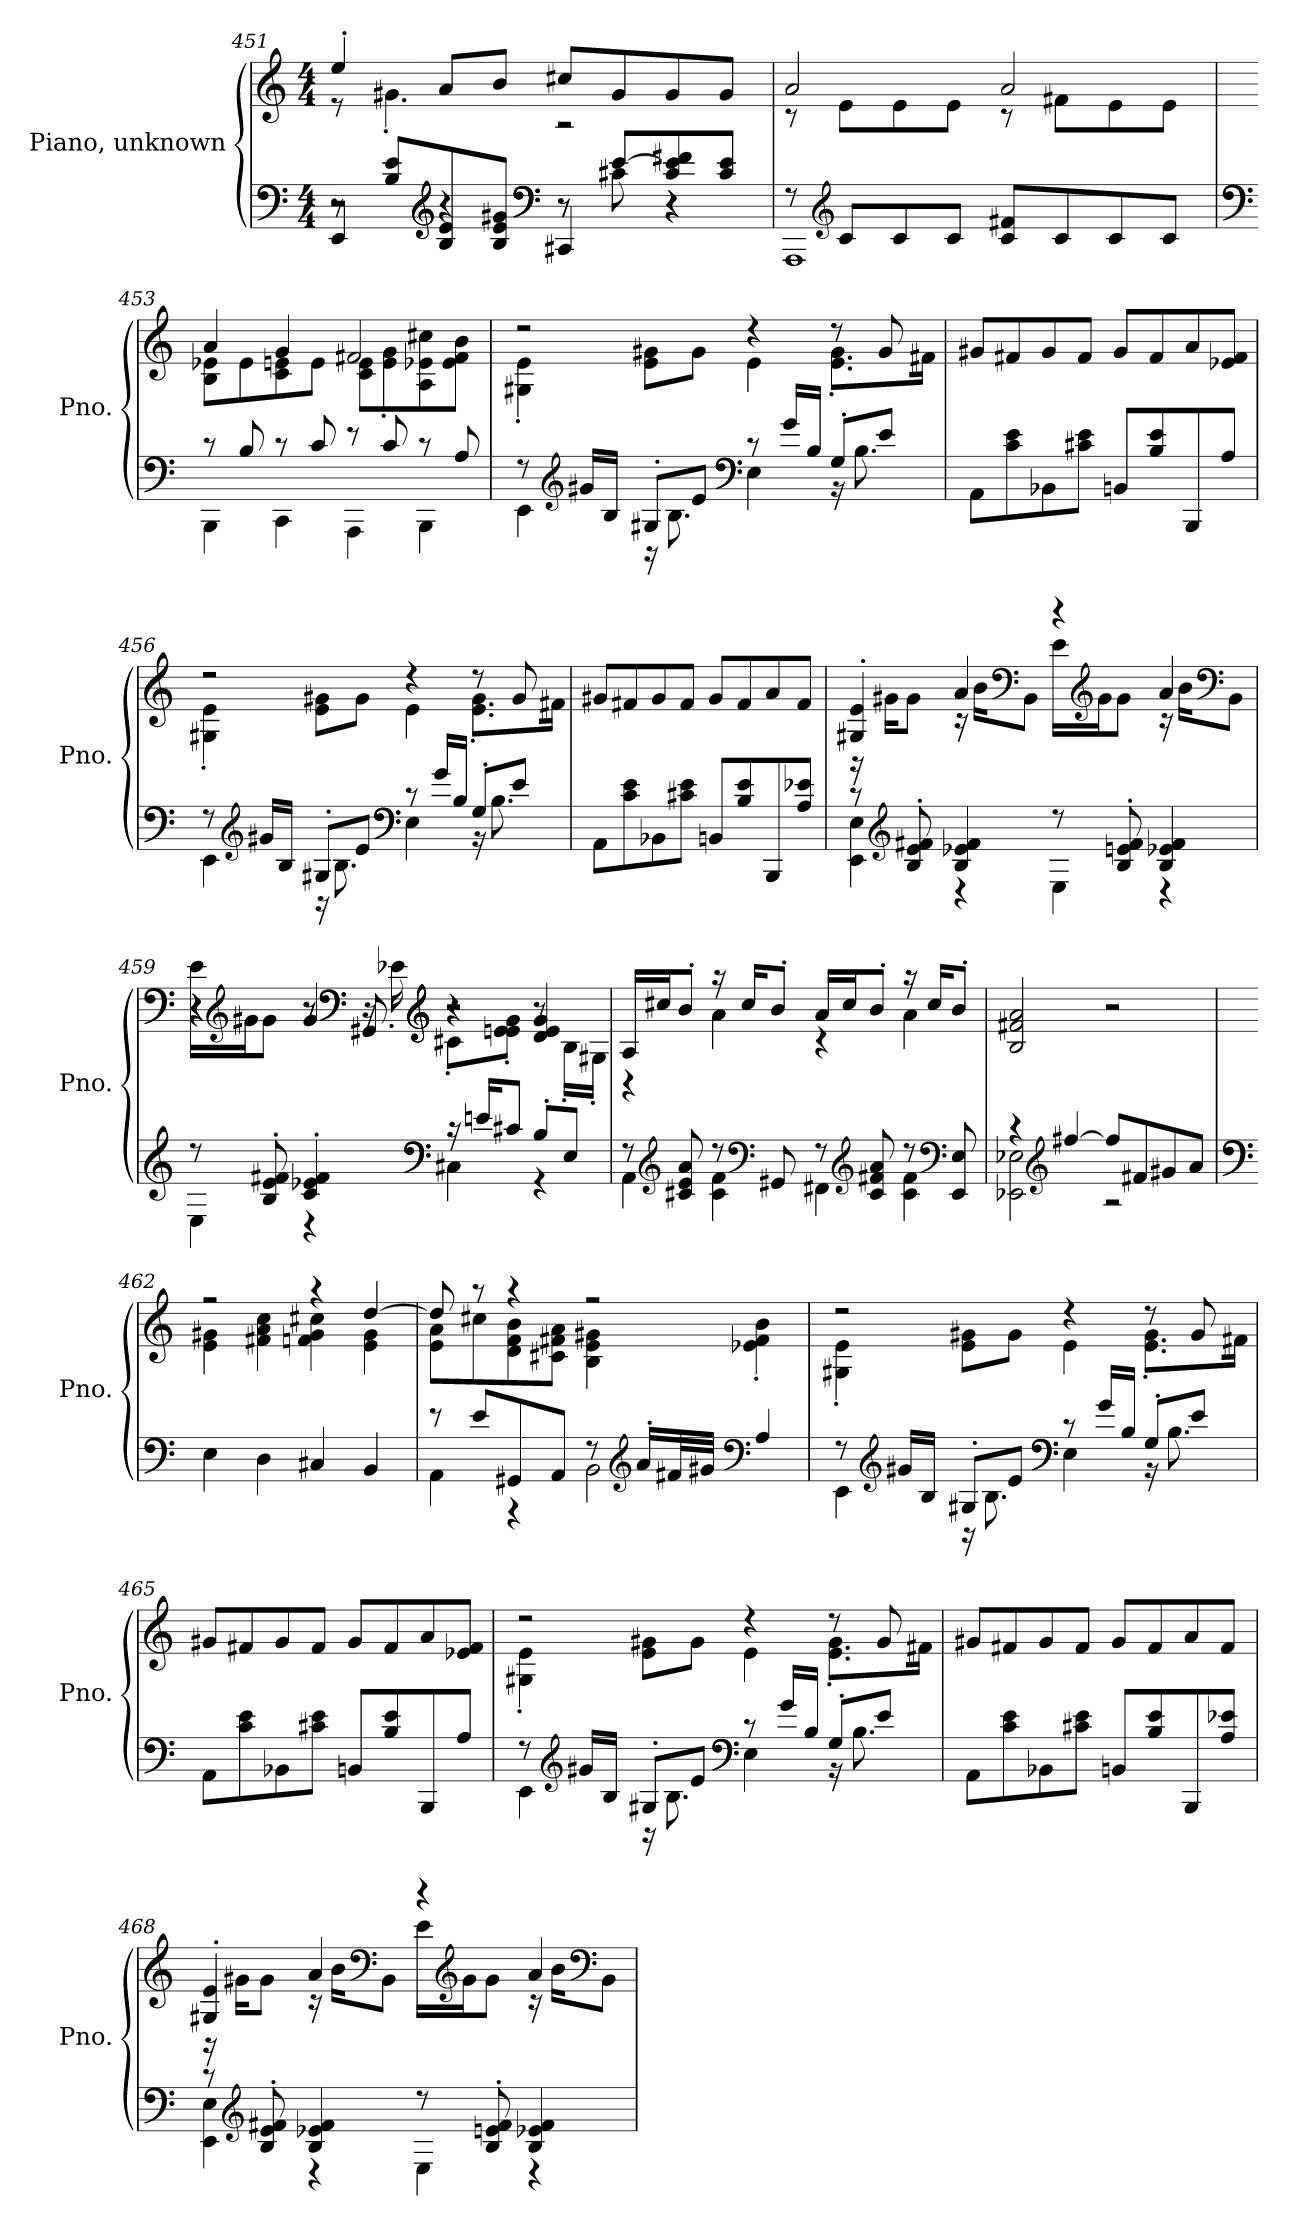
**kern	**kern
*part1	*part1
*staff2	*staff1
*I"Piano, unknown	*
*I'Pno.	*
*clefF4	*clefG2
*k[]	*k[]
*M4/4	*M4/4
=451	=451
*^	*^
*	*^	*	*
8r	2r	4EE/	4ee'/	8r
8B/ 8e/L	.	.	.	4.g#X'\
*clefG2	*	*	*	*
8B/ 8e/	.	4r	8a/L	.
8B/ 8e/ 8g#X/J	.	.	8b/J	.
*clefF4	*	*	*	*
8r	8r	4CC#X/	8cc#X/L	2r
[8e/L	8c#X\	.	8g#/	.
8c#/ 8e/] 8f#X/	4r	4r	8g#/	.
8c#/ 8e/J	.	.	8g#/J	.
*	*v	*v	*	*
!!LO:LB:g=z	!!
=452	=452	=452	=452
8r	1AAA	2a/	8r
*clefG2	*	*	*
8c/L	.	.	8e\L
8c/	.	.	8e\
8c/J	.	.	8e\J
8c/ 8f#X/L	.	2a/	8r
8c/	.	.	8f#X\L
8c/	.	.	8e\
8c/J	.	.	8e\J
=453	=453	=453	=453
*clefF4	*	*	*
8r	4BBB\	4a/	8B\ 8e-X\L
8B/	.	.	8e-\
8r	4CC\	4g/	8c\ 8en\
8c/	.	.	8e\J
8r	4AAA\	2f#X/	8c\ 8e\L
8c/	.	.	8e\' 8g\'
8r	4BBB\	.	8A\ 8e-X\ 8cc#X\
8A/	.	.	8e-\ 8f#\ 8b\J
!!LO:LB:g=z	!!
=454	=454	=454	=454
8r	4EE\	2r	4G#X\' 4e\'
*clefG2	*	*	*
16g#X/LL	.	.	.
16B/JJ	.	.	.
8G#X'/L	16r	.	8e\ 8g#X\L
.	8.B\	.	.
8e/J	.	.	8g#\J
*clefF4	*	*	*
8r	4E\	4r	4e\
16g#/LL	.	.	.
16B/JJ	.	.	.
8G#'/L	16r	8r	8.e\' 8.g#\'L
.	8.B\	.	.
8e/J	.	8g#/	.
.	.	.	16f#X\Jk
*v	*v	*	*
*	*v	*v
=455	=455
8AA\L	8g#X/L
8c\ 8e\	8f#X/
8BB-X\	8g#/
8c#X\ 8e\J	8f#/J
8BBn/L	8g#/L
8B/ 8e/	8f#/
8BBB/	8a/
8A/J	8e-X/ 8f#/J
!!LO:PB:g=z
=456	=456
*^	*^
8r	4EE\	2r	4G#X\' 4e\'
*clefG2	*	*	*
16g#X/LL	.	.	.
16B/JJ	.	.	.
8G#X'/L	16r	.	8e\ 8g#X\L
.	8.B\	.	.
8e/J	.	.	8g#\J
*clefF4	*	*	*
8r	4E\	4r	4e\
16g#/LL	.	.	.
16B/JJ	.	.	.
8G#'/L	16r	8r	8.e\' 8.g#\'L
.	8.B\	.	.
8e/J	.	8g#/	.
.	.	.	16f#X\Jk
*v	*v	*	*
*	*v	*v
=457	=457
8AA\L	8g#X/L
8c\ 8e\	8f#X/
8BB-X\	8g#/
8c#X\ 8e\J	8f#/J
8BBn/L	8g#/L
8B/ 8e/	8f#/
8BBB/	8a/
8A/ 8e-X/J	8f#/J
!!LO:LB:g=z
=458	=458
*^	*^
8r	4EE\ 4E\	4G#X/' 4e/'	16r
.	.	.	16g#X\KL
*clefG2	*	*	*
8B/' 8e/' 8f#X/'	.	.	8g#\J
4B/ 4e-X/ 4f#/	4r	4a/	16r
.	.	.	16b\KL
*	*	*clefF4	*
.	.	.	8BB\J
8r	4E\	4r	16e\LL
*	*	*clefG2	*
.	.	.	16g#\J
8B/' 8en/' 8f#/'	.	.	8g#\J
4B/ 4e-X/ 4f#/	4r	4a/	16r
.	.	.	16b\KL
*	*	*clefF4	*
.	.	.	8BB\J
!!LO:LB:g=z
=459	=459	=459	=459
*	*	*	*^
8r	4E\	4r	16e\LL	4r
*	*	*clefG2	*	*
.	.	.	16g#X\J	.
8B/' 8e/' 8f#X/'	.	.	8g#\J	.
4c/' 4e-X/' 4f#/'	4r	4g#/	8r	8r
*	*	*clefF4	*	*
.	.	.	16r	8GG#X/
.	.	.	16e-X'\	.
*clefF4	*	*clefG2	*	*
16r	4C#X\	4r	8c#X'\L	2r
16en/KL	.	.	.	.
8c#X/J	.	.	8e-\' 8en\' 8g#\'J	.
8B'/L	4r	4d/ 4e/ 4g#/	8r	.
8E/J	.	.	16B'\LL	.
.	.	.	16G#X'\JJ	.
*	*	*	*v	*v
!!LO:LB:g=z
=460	=460	=460	=460
8r	4AA\	16A/LL	4r
.	.	16cc#X/J	.
*clefG2	*	*	*
8c#X/ 8e/ 8a/	.	8b'/J	.
8r	4c#\ 4f\	16r	4a\
.	.	16cc#/KL	.
*clefF4	*	*	*
8GG#X/	.	8b'/J	.
8r	4FF#X\	16a/LL	4r
.	.	16cc#/J	.
*clefG2	*	*	*
8c#/ 8f#X/ 8a/	.	8b'/J	.
8r	4c#\ 4f#\	16r	4a\
.	.	16cc#/KL	.
*clefF4	*	*	*
8EE/ 8E/	.	8b'/J	.
*	*	*v	*v
=461	=461	=461
4r	2EE-X\ 2E-X\	2B/ 2f#X/ 2a/
*clefG2	*	*
[4ff#X/	.	.
8ff#/L]	2r	2r
8f#X/	.	.
8g#X/	.	.
8a/J	.	.
*v	*v	*
=462	=462
*clefF4	*
*	*^
4E\	2r	4e\ 4g#X\
4D\	.	4f#X\ 4a\ 4cc\
4C#X/	4r	4fn\ 4g#\ 4cc#X\
4BB/	[4dd/	4e\ 4g#\
!!LO:LB:g=z	!!
=463	=463	=463
*^	*	*
8r	4AA\	8dd/]	8e\ 8a\L
8e/L	.	8r	8cc#X\
8GG#X/	4r	4r	8d\ 8f\ 8b\
8AA/J	.	.	8c#X\ 8f#X\ 8a\J
8r	2BB\	2r	4B\ 4e\ 4g#X\
*clefG2	*	*	*
16a'/LL	.	.	.
32f#X/L	.	.	.
32g#X/JJJ	.	.	.
*clefF4	*	*	*
4A/	.	.	4e-X\' 4f#\' 4b\'
=464	=464	=464	=464
8r	4EE\	2r	4G#X\' 4e\'
*clefG2	*	*	*
16g#X/LL	.	.	.
16B/JJ	.	.	.
8G#X'/L	16r	.	8e\ 8g#X\L
.	8.B\	.	.
8e/J	.	.	8g#\J
*clefF4	*	*	*
8r	4E\	4r	4e\
16g#/LL	.	.	.
16B/JJ	.	.	.
8G#'/L	16r	8r	8.e\' 8.g#\'L
.	8.B\	.	.
8e/J	.	8g#/	.
.	.	.	16f#X\Jk
*v	*v	*	*
*	*v	*v
!!LO:LB:g=z
=465	=465
8AA\L	8g#X/L
8c\ 8e\	8f#X/
8BB-X\	8g#/
8c#X\ 8e\J	8f#/J
8BBn/L	8g#/L
8B/ 8e/	8f#/
8BBB/	8a/
8A/J	8e-X/ 8f#/J
=466	=466
*^	*^
8r	4EE\	2r	4G#X\' 4e\'
*clefG2	*	*	*
16g#X/LL	.	.	.
16B/JJ	.	.	.
8G#X'/L	16r	.	8e\ 8g#X\L
.	8.B\	.	.
8e/J	.	.	8g#\J
*clefF4	*	*	*
8r	4E\	4r	4e\
16g#/LL	.	.	.
16B/JJ	.	.	.
8G#'/L	16r	8r	8.e\' 8.g#\'L
.	8.B\	.	.
8e/J	.	8g#/	.
.	.	.	16f#X\Jk
*v	*v	*	*
*	*v	*v
!!LO:PB:g=z
=467	=467
8AA\L	8g#X/L
8c\ 8e\	8f#X/
8BB-X\	8g#/
8c#X\ 8e\J	8f#/J
8BBn/L	8g#/L
8B/ 8e/	8f#/
8BBB/	8a/
8A/ 8e-X/J	8f#/J
=468	=468
*^	*^
8r	4EE\ 4E\	4G#X/' 4e/'	16r
.	.	.	16g#X\KL
*clefG2	*	*	*
8B/' 8e/' 8f#X/'	.	.	8g#\J
4B/ 4e-X/ 4f#/	4r	4a/	16r
.	.	.	16b\KL
*	*	*clefF4	*
.	.	.	8BB\J
8r	4E\	4r	16e\LL
*	*	*clefG2	*
.	.	.	16g#\J
8B/' 8en/' 8f#/'	.	.	8g#\J
4B/ 4e-X/ 4f#/	4r	4a/	16r
.	.	.	16b\KL
*	*	*clefF4	*
.	.	.	8BB\J
*v	*v	*	*
*	*v	*v
=	=
*-	*-
